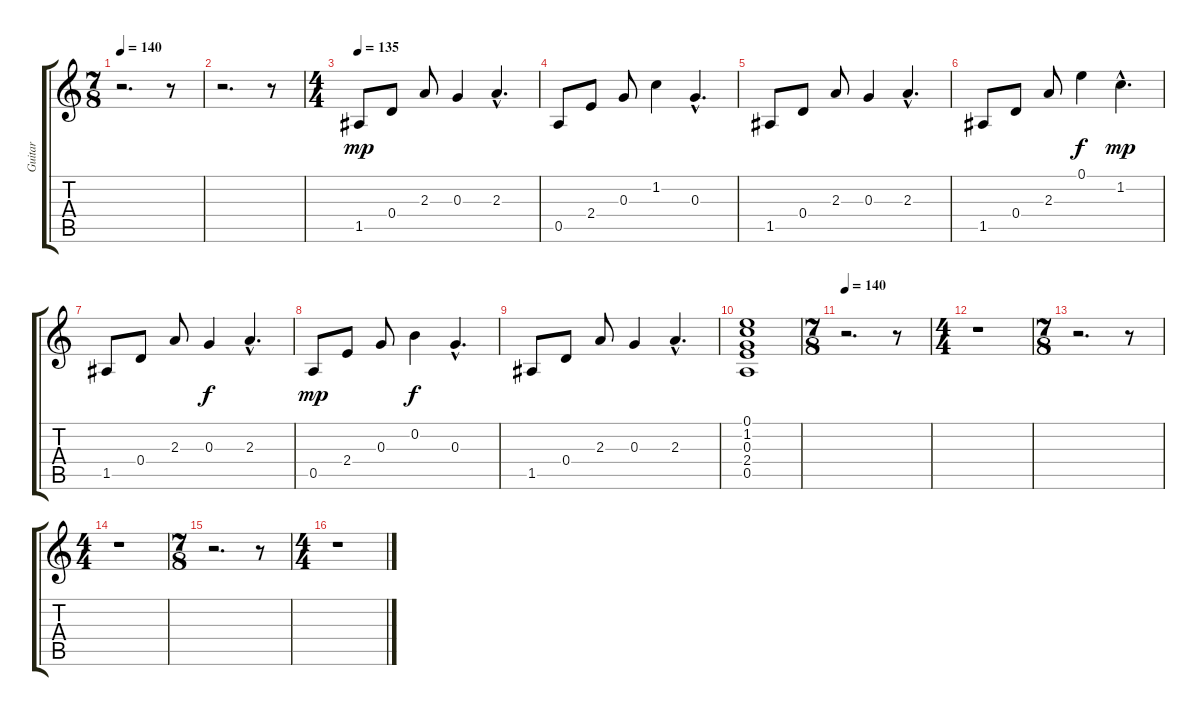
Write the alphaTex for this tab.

\track ("Guitar" "Guitar") {instrument acousticguitarsteel}
\staff {score tabs}
\tuning (E4 B3 G3 D3 A2 E2) {hide}
\ts (7 8)
\tempo 140
\clef g2
\ks c
r.2{d dy f} r.8 |
r.2{d} r.8 |
\ts (4 4)
\tempo 135
1.5.8{dy mp} 0.4.8 2.3.8 0.3.4 2.3{hac}.4{d} |
0.5.8 2.4.8 0.3.8 1.2.4 0.3{hac}.4{d} |
1.5.8 0.4.8 2.3.8 0.3.4 2.3{hac}.4{d} |
1.5.8 0.4.8 2.3.8 0.1.4{dy f} 1.2{hac}.4{d dy mp} |
1.5.8 0.4.8 2.3.8 0.3.4{dy f} 2.3{hac}.4{d} |
0.5.8{dy mp} 2.4.8 0.3.8 0.2.4{dy f} 0.3{hac}.4{d} |
1.5.8 0.4.8 2.3.8 0.3.4 2.3{hac}.4{d} |
(0.1 1.2 0.3 2.4 0.5).1 |
\ts (7 8)
\tempo 140
r.2{d} r.8 |
\ts (4 4)
r.1 |
\ts (7 8)
r.2{d} r.8 |
\ts (4 4)
r.1 |
\ts (7 8)
r.2{d} r.8 |
\ts (4 4)
r.1
